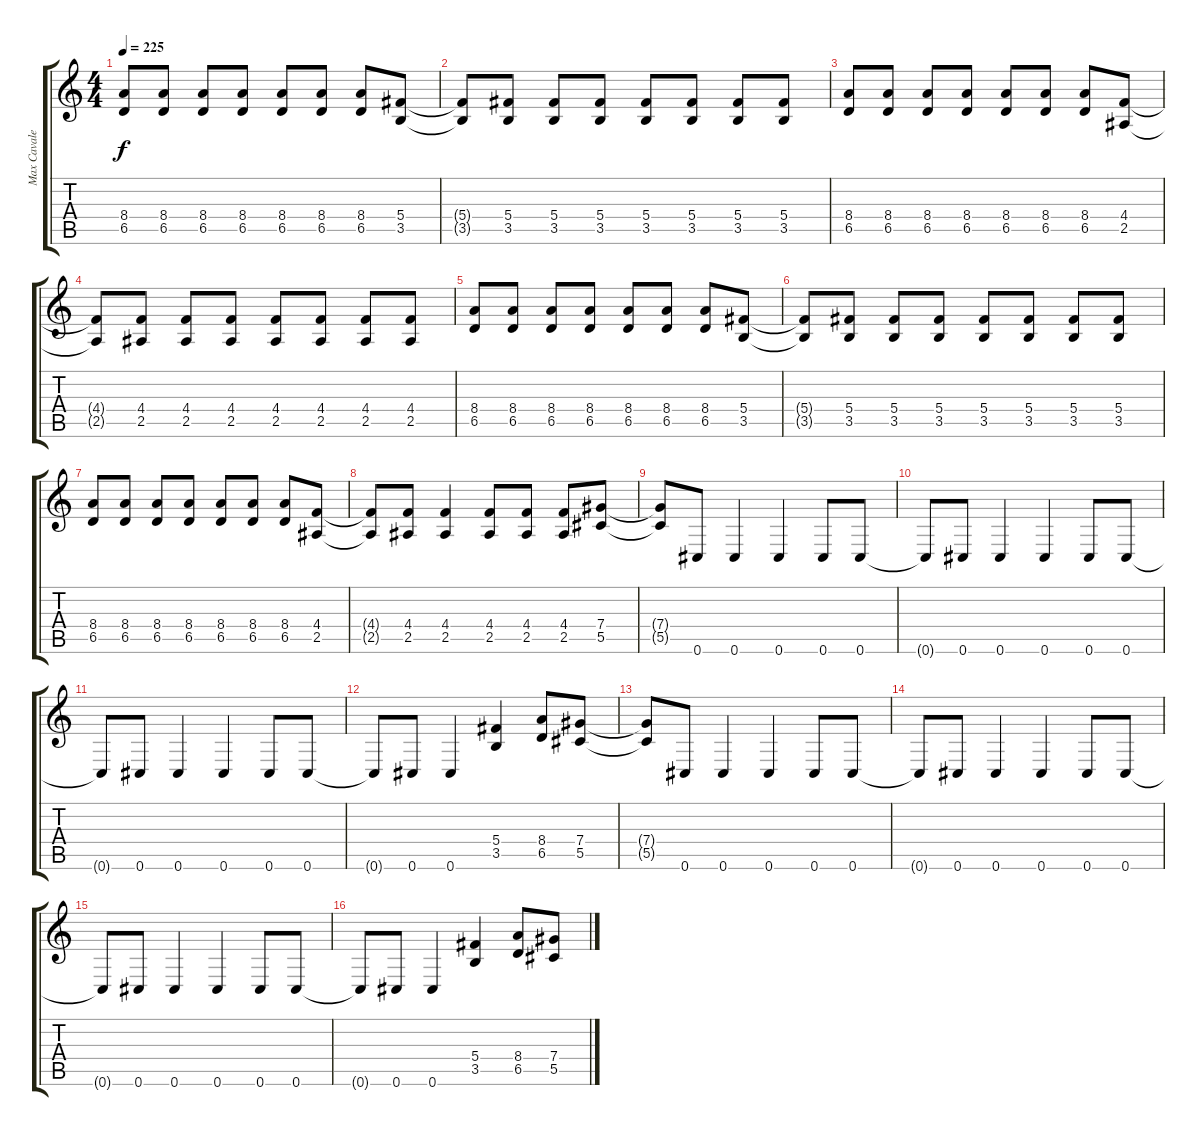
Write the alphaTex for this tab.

\track ("Max Cavalera" "Max Cavale") {instrument overdrivenguitar}
\staff {score tabs}
\tuning (Eb4 Bb3 Gb3 Db3 Ab2 Db2) {hide}
\ts (4 4)
\tempo 225
\clef g2
\ks c
(8.4 6.5).8{dy f} (8.4 6.5).8 (8.4 6.5).8 (8.4 6.5).8 (8.4 6.5).8 (8.4 6.5).8 (8.4 6.5).8 (5.4 3.5).8 |
(5.4{t} 3.5{t}).8 (5.4 3.5).8 (5.4 3.5).8 (5.4 3.5).8 (5.4 3.5).8 (5.4 3.5).8 (5.4 3.5).8 (5.4 3.5).8 |
(8.4 6.5).8 (8.4 6.5).8 (8.4 6.5).8 (8.4 6.5).8 (8.4 6.5).8 (8.4 6.5).8 (8.4 6.5).8 (4.4 2.5).8 |
(4.4{t} 2.5{t}).8 (4.4 2.5).8 (4.4 2.5).8 (4.4 2.5).8 (4.4 2.5).8 (4.4 2.5).8 (4.4 2.5).8 (4.4 2.5).8 |
(8.4 6.5).8 (8.4 6.5).8 (8.4 6.5).8 (8.4 6.5).8 (8.4 6.5).8 (8.4 6.5).8 (8.4 6.5).8 (5.4 3.5).8 |
(5.4{t} 3.5{t}).8 (5.4 3.5).8 (5.4 3.5).8 (5.4 3.5).8 (5.4 3.5).8 (5.4 3.5).8 (5.4 3.5).8 (5.4 3.5).8 |
(8.4 6.5).8 (8.4 6.5).8 (8.4 6.5).8 (8.4 6.5).8 (8.4 6.5).8 (8.4 6.5).8 (8.4 6.5).8 (4.4 2.5).8 |
(4.4{t} 2.5{t}).8 (4.4 2.5).8 (4.4 2.5).4 (4.4 2.5).8 (4.4 2.5).8 (4.4 2.5).8 (7.4 5.5).8 |
(7.4{t} 5.5{t}).8 0.6.8 0.6.4 0.6.4 0.6.8 0.6.8 |
0.6{t}.8 0.6.8 0.6.4 0.6.4 0.6.8 0.6.8 |
0.6{t}.8 0.6.8 0.6.4 0.6.4 0.6.8 0.6.8 |
0.6{t}.8 0.6.8 0.6.4 (5.4 3.5).4 (8.4 6.5).8 (7.4 5.5).8 |
(7.4{t} 5.5{t}).8 0.6.8 0.6.4 0.6.4 0.6.8 0.6.8 |
0.6{t}.8 0.6.8 0.6.4 0.6.4 0.6.8 0.6.8 |
0.6{t}.8 0.6.8 0.6.4 0.6.4 0.6.8 0.6.8 |
0.6{t}.8 0.6.8 0.6.4 (5.4 3.5).4 (8.4 6.5).8 (7.4 5.5).8
